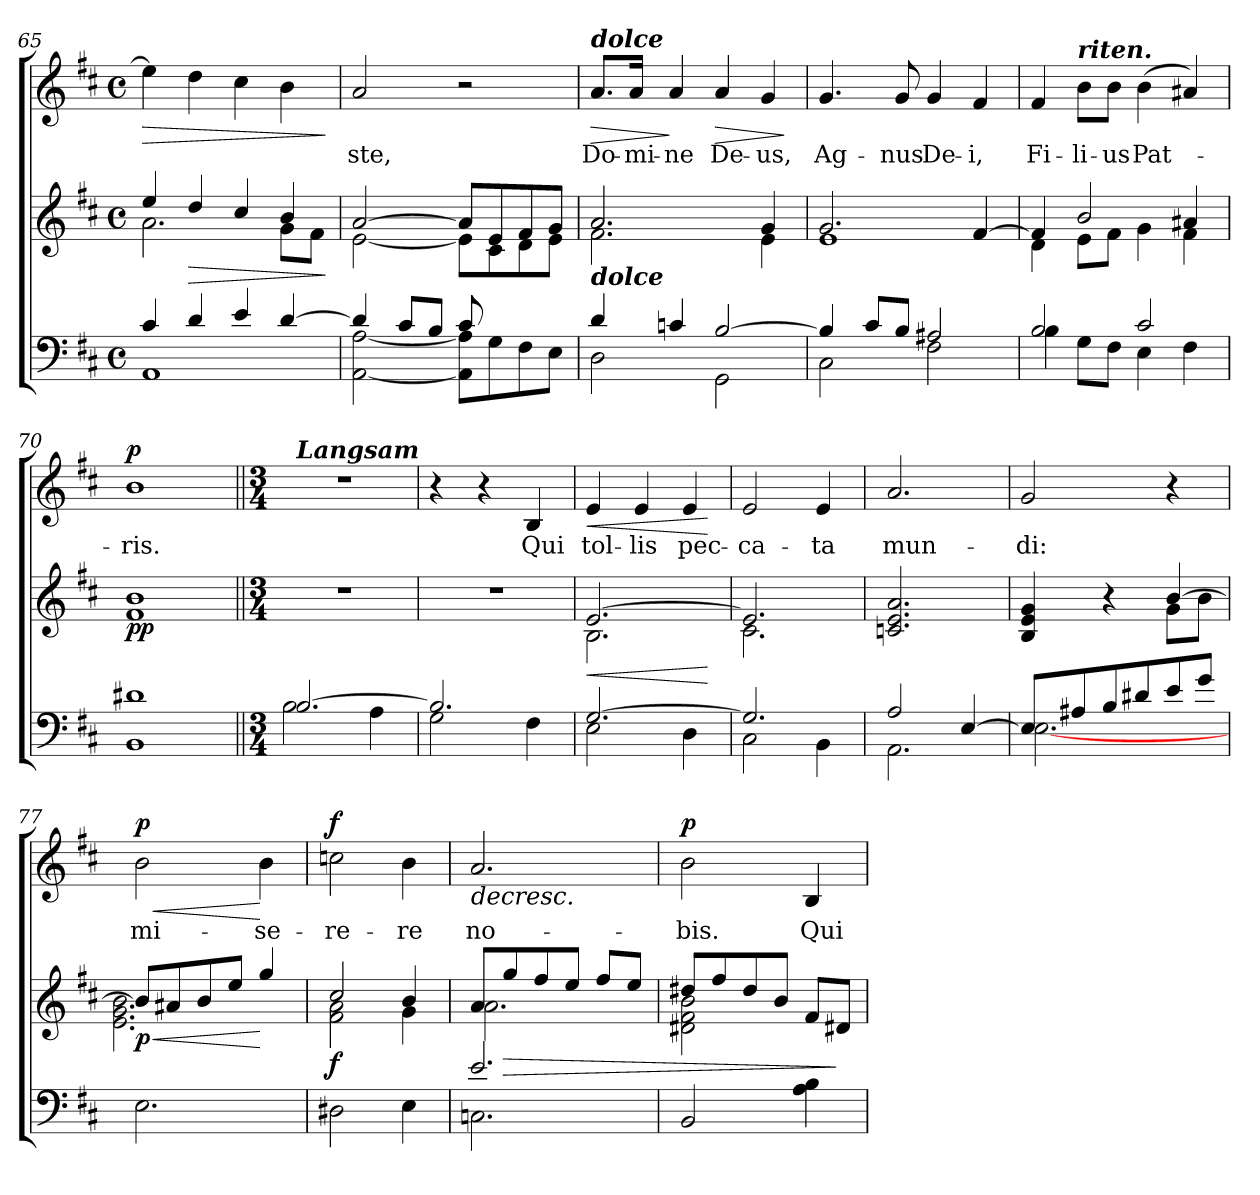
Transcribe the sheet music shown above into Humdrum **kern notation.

**kern	**kern	**dynam	**kern	**text	**dynam
*part2	*part2	*part2	*part1	*part1	*part1
*staff3	*staff2	*staff2/3	*staff1	*staff1	*staff1
*clefF4	*clefG2	*	*clefG2	*	*
*k[f#c#]	*k[f#c#]	*	*k[f#c#]	*	*
*D:	*D:	*	*D:	*	*
*M4/4	*M4/4	*	*M4/4	*	*
*met(c)	*met(c)	*	*met(c)	*	*
=65	=65	=65	=65	=65	=65
*^	*^	*	*	*	*
!	!	!	!	!	!	!	!LO:HP:b
4c#/	1AA	4ee/	2.a\	.	4ee\]	.	>
!	!	!	!	!LO:HP:b	!	!	!
4d/	.	4dd/	.	>	4dd\	.	.
4e/	.	4cc#/	.	.	4cc#\	.	.
[>4d/	.	4b/	8g\L	.	4b\	.	.
.	.	.	8f#\J	.	.	.	.
*v	*v	*	*	*	*	*	*
*	*v	*v	*	*	*	*
.	.	]	.	.	]
=66	=66	=66	=66	=66	=66
*^	*^	*	*	*	*
!	!	!	!	!	!	!LO:LY:b	!
4d/]	[<2AA\ [<2A\	[>2a/	[<2e\	.	2a/	-ste,	.
8c#/L	.	.	.	.	.	.	.
8B/J	.	.	.	.	.	.	.
8c#/	8AA\] 8A\]L	8a/L]	8e\L]	.	2r	.	.
4.ryy	8G\	8e/	8c#\	.	.	.	.
.	8F#\	8f#/	8d\	.	.	.	.
.	8E\J	8g/J	8e\J	.	.	.	.
!!LO:LB:g=z
=67	=67	=67	=67	=67	=67	=67	=67
!	!	!	!	!	!LO:TX:a:Bi:t=dolce	!	!
!	!	!LO:TX:b:Bi:t=dolce	!	!	!	!	!
!	!	!	!	!	!	!LO:LY:b	!LO:HP:b
4d/	2D\	2.a/	2.f#\	.	8.a/L	Do-	>
!	!	!	!	!	!	!LO:LY:b	!
.	.	.	.	.	16a/Jk	-mi-	.
!	!	!	!	!	!	!LO:LY:b	!
4cn/	.	.	.	.	4a/	-ne	]
!	!	!	!	!	!	!LO:LY:b	!LO:HP:b
[>2B/	2GG\	.	.	.	4a/	De-	>
!	!	!	!	!	!	!LO:LY:b	!
.	.	4g/	4e\	.	4g/	-us,	.
*v	*v	*	*	*	*	*	*
*	*v	*v	*	*	*	*
.	.	.	.	.	]
=68	=68	=68	=68	=68	=68
*^	*^	*	*	*	*
!	!	!	!	!	!	!LO:LY:b	!
4B/]	2C#\	2.g/	1e	.	4.g/	Ag-	.
8c#/L	.	.	.	.	.	.	.
!	!	!	!	!	!	!LO:LY:b	!
8B/J	.	.	.	.	8g/	-nus	.
!	!	!	!	!	!	!LO:LY:b	!
2A#X/	2F#\	.	.	.	4g/	De-	.
!	!	!	!	!	!	!LO:LY:b	!
.	.	[>4f#/	.	.	4f#/	-i,	.
=69	=69	=69	=69	=69	=69	=69	=69
!	!	!	!	!	!	!LO:LY:b	!
2B/	4B\	4f#/]	4d\	.	4f#/	Fi-	.
!	!	!	!	!	!LO:TX:a:Bi:t=riten.	!	!
!	!	!	!	!	!	!LO:LY:b	!
.	8G\L	2b/	8e\L	.	8b\L	-li-	.
!	!	!	!	!	!	!LO:LY:b	!
.	8F#\J	.	8f#\J	.	8b\J	-us	.
!	!	!	!	!	!	!LO:LY:b	!
2c#/	4E\	.	4g\	.	(>4b\	Pat-	.
.	4F#\	4a#X/	4f#\	.	4a#X/)	.	.
=70	=70	=70	=70	=70	=70	=70	=70
!	!	!	!	!LO:DY:b	!	!LO:LY:b	!LO:DY:a
1d#X	1BB	1b	1f#	pp	1b	-ris.	p
*	*	*v	*v	*	*	*	*
=71||	=71||	=71||	=71||	=71||	=71||	=71||
*M3/4	*	*M3/4	*	*M3/4	*	*
*	*	*^	*	*	*	*
!	!	!	!	!	!LO:TX:a:Bi:t=Langsam	!	!
*	*	*v	*v	*	*	*	*
[>2.B/	2B\	2.r	.	2.r	.	.
.	4A\	.	.	.	.	.
=72	=72	=72	=72	=72	=72	=72
2.B/]	2G\	2.r	.	4r	.	.
.	.	.	.	4r	.	.
!	!	!	!	!	!LO:LY:b	!
.	4F#\	.	.	4B/	Qui	.
=73	=73	=73	=73	=73	=73	=73
!	!	!	!LO:HP:b	!	!LO:LY:b	!LO:HP:b
*	*	*^	*	*	*	*
[>2.G/	2E\	[>2.e/	2.B\	<	4e/	tol-	<
!	!	!	!	!	!	!LO:LY:b	!
.	.	.	.	.	4e/	-lis	.
!	!	!	!	!	!	!LO:LY:b	!
.	4D\	.	.	.	4e/	pec-	.
*v	*v	*	*	*	*	*	*
*	*v	*v	*	*	*	*
.	.	[	.	.	[
!!LO:LB:g=z
=74	=74	=74	=74	=74	=74
*^	*^	*	*	*	*
!	!	!	!	!	!	!LO:LY:b	!
2.G/]	2C#\	2.e/]	2.c#\	.	2e/	-ca-	.
!	!	!	!	!	!	!LO:LY:b	!
.	4BB\	.	.	.	4e/	-ta	.
*	*	*v	*v	*	*	*	*
=75	=75	=75	=75	=75	=75	=75
!	!	!	!	!	!LO:LY:b	!
2A/	2.AA\	2.cn/ 2.e/ 2.a/	.	2.a/	mun-	.
[>4E/	.	.	.	.	.	.
=76	=76	=76	=76	=76	=76	=76
*	*	*^	*	*	*	*
!	!	!	!	!	!	!LO:LY:b	!
8E/L]	[<2.E\	4B/ 4e/ 4g/	2ryy	.	2g/	-di:	.
8A#X/	.	.	.	.	.	.	.
8B/	.	4r	.	.	.	.	.
8d#X/	.	.	.	.	.	.	.
8e/	.	[>4b/	8g\L	.	4r	.	.
8g/J	.	.	8b\J	.	.	.	.
*v	*v	*	*	*	*	*	*
=77	=77	=77	=77	=77	=77	=77
!	!	!	!LO:HP:b	!	!LO:LY:b	!LO:HP:b
!	!	!	!LO:DY:n=1:b	!	!	!LO:DY:n=1:a
2.E\	8b/L]	2.e\ 2.g\ 2.b\	< p	2b\	mi-	< p
.	8a#X/	.	.	.	.	.
.	8b/	.	.	.	.	.
.	8ee/J	.	.	.	.	.
!	!	!	!	!	!LO:LY:b	!
.	4gg/	.	[	4b\	-se-	[
=78	=78	=78	=78	=78	=78	=78
!	!	!	!LO:DY:b	!	!LO:LY:b	!LO:DY:a
2D#X\	2cc#/	2f#\ 2a\	f	2ccn\	-re-	f
!	!	!	!	!	!LO:LY:b	!
4E\	4b/	4g\	.	4b\	-re	.
=79	=79	=79	=79	=79	=79	=79
*^	*	*	*	*	*	*
!	!	!	!	!	!	!LO:LY:b	!LO:HP:b
2.e/	2.Cn\	8a/L	2.a\	.	2.a/	no-	>
!	!	!	!	!LO:HP:b	!	!	!
.	.	8gg/	.	>	.	.	.
.	.	8ff#/	.	.	.	.	.
.	.	8ee/J	.	.	.	.	.
.	.	8ff#/L	.	.	.	.	.
.	.	8ee/J	.	.	.	.	.
*v	*v	*	*	*	*	*	*
=80	=80	=80	=80	=80	=80	=80
!	!	!	!	!	!LO:LY:b	!LO:DY:a
2BB/	8dd#X/L	2d#X\ 2f#\ 2b\	.	2b\	-bis.	p
.	8ff#/	.	.	.	.	.
.	8dd#/	.	.	.	.	.
.	8b/J	.	.	.	.	.
!	!	!	!	!	!LO:LY:b	!
4A\ 4B\	8f#/L	4ryy	.	4B/	Qui	]
.	8d#X/J	.	]	.	.	.
*	*v	*v	*	*	*	*
=	=	=	=	=	=
*-	*-	*-	*-	*-	*-
